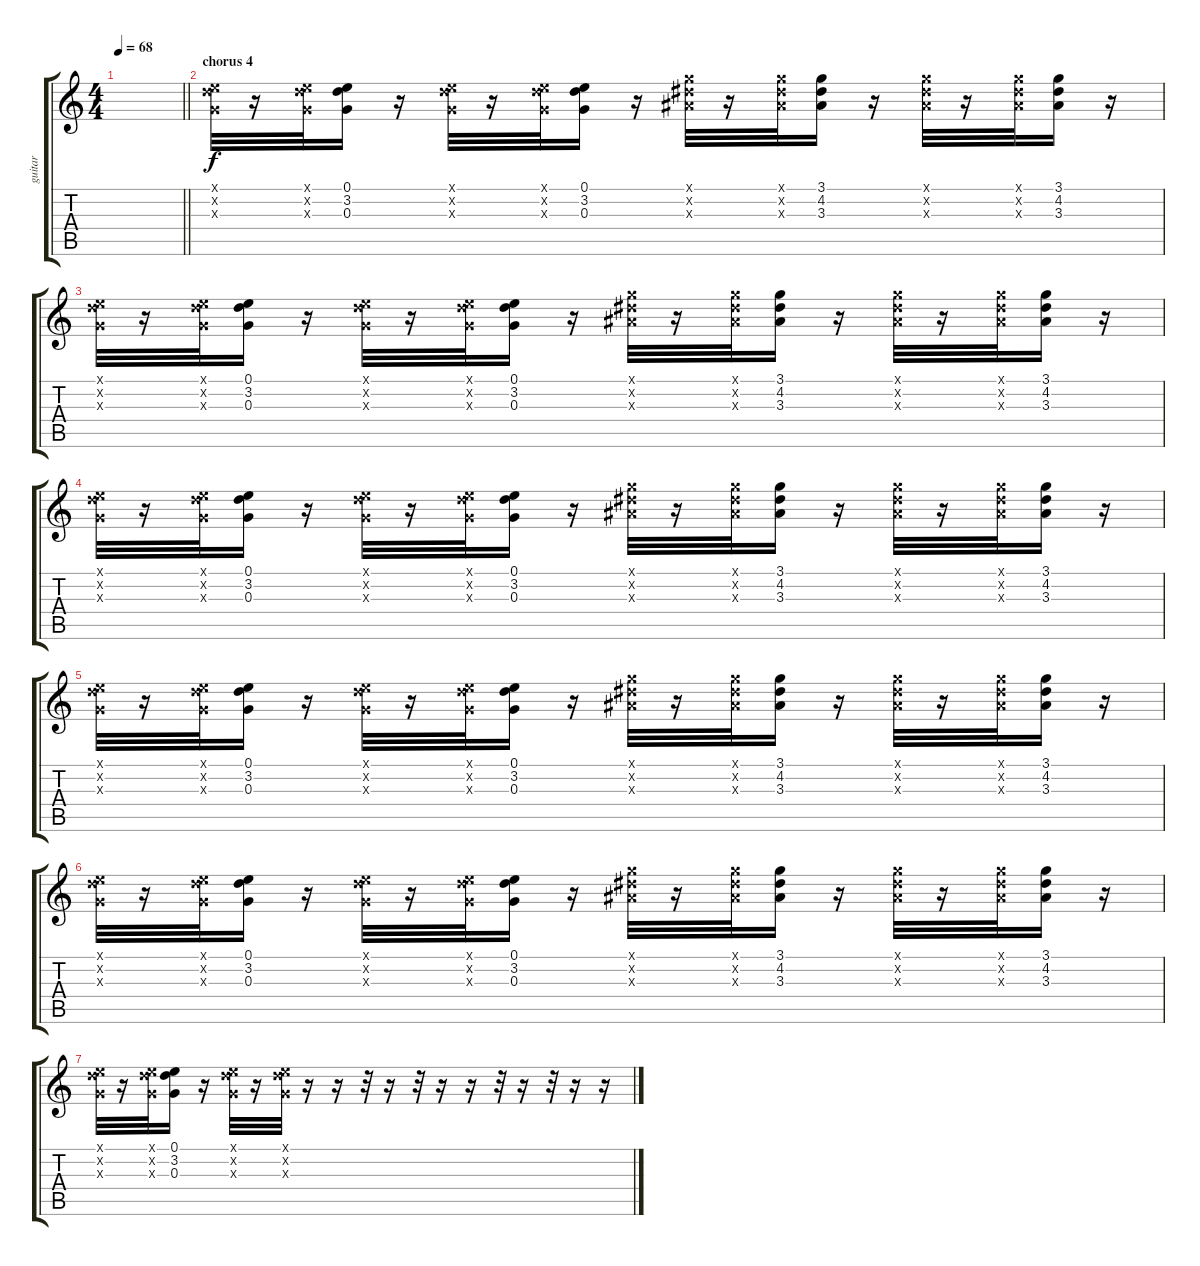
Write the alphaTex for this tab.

\track ("guitar" "guitar") {instrument electricguitarjazz}
\staff {score tabs}
\tuning (E4 B3 G3 D3 A2 E2) {hide}
\ts (4 4)
\tempo 68
\clef g2
\barLineRight lightlight
\ks c
|
\section ("" "chorus 4 ")
(0.1{x} 3.2{x} 0.3{x}).32{volume 11 balance 5 instrument electricguitarjazz} r.16 (0.1{x} 3.2{x} 0.3{x}).32 (0.1 3.2 0.3).16 r.16 (0.1{x} 3.2{x} 0.3{x}).32 r.16 (0.1{x} 3.2{x} 0.3{x}).32 (0.1 3.2 0.3).16 r.16 (3.1{x} 4.2{x} 3.3{x}).32 r.16 (3.1{x} 4.2{x} 3.3{x}).32 (3.1 4.2 3.3).16 r.16 (3.1{x} 4.2{x} 3.3{x}).32 r.16 (3.1{x} 4.2{x} 3.3{x}).32 (3.1 4.2 3.3).16 r.16 |
(0.1{x} 3.2{x} 0.3{x}).32 r.16 (0.1{x} 3.2{x} 0.3{x}).32 (0.1 3.2 0.3).16 r.16 (0.1{x} 3.2{x} 0.3{x}).32 r.16 (0.1{x} 3.2{x} 0.3{x}).32 (0.1 3.2 0.3).16 r.16 (3.1{x} 4.2{x} 3.3{x}).32 r.16 (3.1{x} 4.2{x} 3.3{x}).32 (3.1 4.2 3.3).16 r.16 (3.1{x} 4.2{x} 3.3{x}).32 r.16 (3.1{x} 4.2{x} 3.3{x}).32 (3.1 4.2 3.3).16 r.16 |
(0.1{x} 3.2{x} 0.3{x}).32 r.16 (0.1{x} 3.2{x} 0.3{x}).32 (0.1 3.2 0.3).16 r.16 (0.1{x} 3.2{x} 0.3{x}).32 r.16 (0.1{x} 3.2{x} 0.3{x}).32 (0.1 3.2 0.3).16 r.16 (3.1{x} 4.2{x} 3.3{x}).32 r.16 (3.1{x} 4.2{x} 3.3{x}).32 (3.1 4.2 3.3).16 r.16 (3.1{x} 4.2{x} 3.3{x}).32 r.16 (3.1{x} 4.2{x} 3.3{x}).32 (3.1 4.2 3.3).16 r.16 |
(0.1{x} 3.2{x} 0.3{x}).32 r.16 (0.1{x} 3.2{x} 0.3{x}).32 (0.1 3.2 0.3).16 r.16 (0.1{x} 3.2{x} 0.3{x}).32 r.16 (0.1{x} 3.2{x} 0.3{x}).32 (0.1 3.2 0.3).16 r.16 (3.1{x} 4.2{x} 3.3{x}).32 r.16 (3.1{x} 4.2{x} 3.3{x}).32 (3.1 4.2 3.3).16 r.16 (3.1{x} 4.2{x} 3.3{x}).32 r.16 (3.1{x} 4.2{x} 3.3{x}).32 (3.1 4.2 3.3).16 r.16 |
(0.1{x} 3.2{x} 0.3{x}).32 r.16 (0.1{x} 3.2{x} 0.3{x}).32 (0.1 3.2 0.3).16 r.16 (0.1{x} 3.2{x} 0.3{x}).32 r.16 (0.1{x} 3.2{x} 0.3{x}).32 (0.1 3.2 0.3).16 r.16 (3.1{x} 4.2{x} 3.3{x}).32 r.16 (3.1{x} 4.2{x} 3.3{x}).32 (3.1 4.2 3.3).16 r.16 (3.1{x} 4.2{x} 3.3{x}).32 r.16 (3.1{x} 4.2{x} 3.3{x}).32 (3.1 4.2 3.3).16 r.16 |
(0.1{x} 3.2{x} 0.3{x}).32 r.16 (0.1{x} 3.2{x} 0.3{x}).32 (0.1 3.2 0.3).16 r.16 (0.1{x} 3.2{x} 0.3{x}).32 r.16 (0.1{x} 3.2{x} 0.3{x}).32 r.16 r.16 r.32 r.16 r.32 r.16 r.16 r.32 r.16 r.32 r.16 r.16
